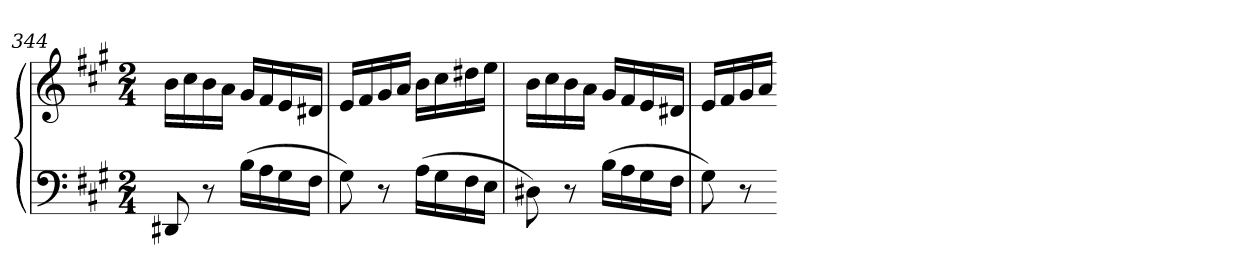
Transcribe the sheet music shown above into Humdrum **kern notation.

**kern	**kern
*part1	*part1
*staff2	*staff1
*clefF4	*clefG2
*k[f#c#g#]	*k[f#c#g#]
*A:	*A:
*M2/4	*M2/4
=344	=344
8DD#X	16bLL
.	16cc#
8r	16b
.	16aJJ
(16BLL	16g#LL
16A	16f#
16G#	16e
16F#JJ	16d#XJJ
=345	=345
8G#)	16eLL
.	16f#
8r	16g#
.	16aJJ
(16ALL	16bLL
16G#	16cc#
16F#	16dd#X
16EJJ	16eeJJ
=346	=346
8D#X)	16bLL
.	16cc#
8r	16b
.	16aJJ
(16BLL	16g#LL
16A	16f#
16G#	16e
16F#JJ	16d#XJJ
=347	=347
8G#)	16eLL
.	16f#
8r	16g#
.	16aJJ
=-	=-
*-	*-
